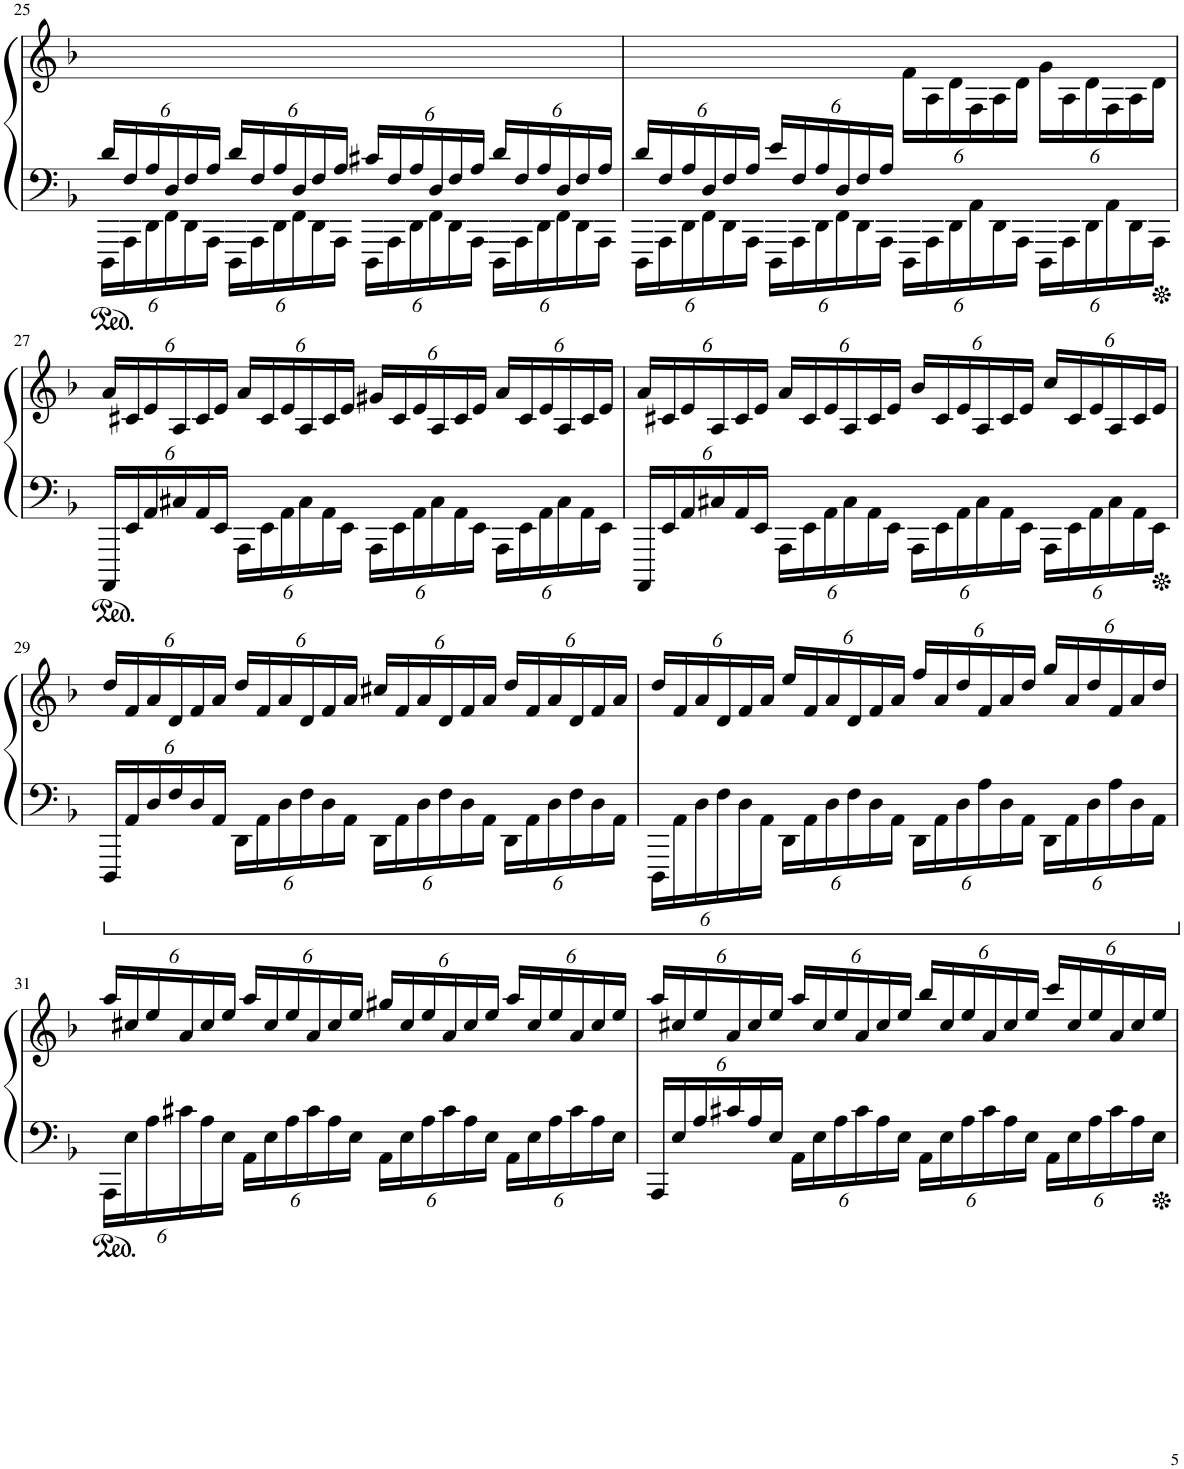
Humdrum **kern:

**kern	**kern
*part1	*part1
*staff2	*staff1
*I"Piano	*
*I'Pno.	*
!!LO:PB:g=z
*clefF4	*clefG2
*k[b-]	*k[b-]
*M4/4	*M4/4
*Xbrackettup	*
=25	=25
*^	*
24d/LL	24DDD\LL	1ryy
24F/	24AAA\	.
24A/	24DD\	.
24D/	24FF\	.
24F/	24DD\	.
24A/JJ	24AAA\JJ	.
24d/LL	24DDD\LL	.
24F/	24AAA\	.
24A/	24DD\	.
24D/	24FF\	.
24F/	24DD\	.
24A/JJ	24AAA\JJ	.
24c#X/LL	24DDD\LL	.
24F/	24AAA\	.
24A/	24DD\	.
24D/	24FF\	.
24F/	24DD\	.
24A/JJ	24AAA\JJ	.
24d/LL	24DDD\LL	.
24F/	24AAA\	.
24A/	24DD\	.
24D/	24FF\	.
24F/	24DD\	.
24A/JJ	24AAA\JJ	.
=26	=26	=26
24d/LL	24DDD\LL	2ryy
24F/	24AAA\	.
24A/	24DD\	.
24D/	24FF\	.
24F/	24DD\	.
24A/JJ	24AAA\JJ	.
24e/LL	24DDD\LL	.
24F/	24AAA\	.
24A/	24DD\	.
24D/	24FF\	.
24F/	24DD\	.
24A/JJ	24AAA\JJ	.
*	*	*Xbrackettup
2ryy	24DDD\LL	24f\LL
.	24AAA\	24A\
.	24DD\	24d\
.	24AA\	24F\
.	24DD\	24A\
.	24AAA\JJ	24d\JJ
.	24DDD\LL	24g\LL
.	24AAA\	24A\
.	24DD\	24d\
.	24AA\	24F\
.	24DD\	24A\
.	24AAA\JJ	24d\JJ
*v	*v	*
!!LO:LB:g=z
=27	=27
24AAAA/LL	24a/LL
24EE/	24c#X/
24AA/	24e/
24C#X/	24A/
24AA/	24c#/
24EE/JJ	24e/JJ
24AAA\LL	24a/LL
24EE\	24c#/
24AA\	24e/
24C#\	24A/
24AA\	24c#/
24EE\JJ	24e/JJ
24AAA\LL	24g#X/LL
24EE\	24c#/
24AA\	24e/
24C#\	24A/
24AA\	24c#/
24EE\JJ	24e/JJ
24AAA\LL	24a/LL
24EE\	24c#/
24AA\	24e/
24C#\	24A/
24AA\	24c#/
24EE\JJ	24e/JJ
=28	=28
24AAAA/LL	24a/LL
24EE/	24c#X/
24AA/	24e/
24C#X/	24A/
24AA/	24c#/
24EE/JJ	24e/JJ
24AAA\LL	24a/LL
24EE\	24c#/
24AA\	24e/
24C#\	24A/
24AA\	24c#/
24EE\JJ	24e/JJ
24AAA\LL	24b-/LL
24EE\	24c#/
24AA\	24e/
24C#\	24A/
24AA\	24c#/
24EE\JJ	24e/JJ
24AAA\LL	24cc/LL
24EE\	24c#/
24AA\	24e/
24C#\	24A/
24AA\	24c#/
24EE\JJ	24e/JJ
!!LO:LB:g=z
=29	=29
24DDD/LL	24dd/LL
24AA/	24f/
24D/	24a/
24F/	24d/
24D/	24f/
24AA/JJ	24a/JJ
24DD\LL	24dd/LL
24AA\	24f/
24D\	24a/
24F\	24d/
24D\	24f/
24AA\JJ	24a/JJ
24DD\LL	24cc#X/LL
24AA\	24f/
24D\	24a/
24F\	24d/
24D\	24f/
24AA\JJ	24a/JJ
24DD\LL	24dd/LL
24AA\	24f/
24D\	24a/
24F\	24d/
24D\	24f/
24AA\JJ	24a/JJ
=30	=30
24DDD\LL	24dd/LL
24AA\	24f/
24D\	24a/
24F\	24d/
24D\	24f/
24AA\JJ	24a/JJ
24DD\LL	24ee/LL
24AA\	24f/
24D\	24a/
24F\	24d/
24D\	24f/
24AA\JJ	24a/JJ
24DD\LL	24ff/LL
24AA\	24a/
24D\	24dd/
24A\	24f/
24D\	24a/
24AA\JJ	24dd/JJ
24DD\LL	24gg/LL
24AA\	24a/
24D\	24dd/
24A\	24f/
24D\	24a/
24AA\JJ	24dd/JJ
!!LO:LB:g=z
=31	=31
24AAA\LL	24aa/LL
24E\	24cc#X/
24A\	24ee/
24c#X\	24a/
24A\	24cc#/
24E\JJ	24ee/JJ
24AA\LL	24aa/LL
24E\	24cc#/
24A\	24ee/
24c#\	24a/
24A\	24cc#/
24E\JJ	24ee/JJ
24AA\LL	24gg#X/LL
24E\	24cc#/
24A\	24ee/
24c#\	24a/
24A\	24cc#/
24E\JJ	24ee/JJ
24AA\LL	24aa/LL
24E\	24cc#/
24A\	24ee/
24c#\	24a/
24A\	24cc#/
24E\JJ	24ee/JJ
=32	=32
24AAA/LL	24aa/LL
24E/	24cc#X/
24A/	24ee/
24c#X/	24a/
24A/	24cc#/
24E/JJ	24ee/JJ
24AA\LL	24aa/LL
24E\	24cc#/
24A\	24ee/
24c#\	24a/
24A\	24cc#/
24E\JJ	24ee/JJ
24AA\LL	24bb-/LL
24E\	24cc#/
24A\	24ee/
24c#\	24a/
24A\	24cc#/
24E\JJ	24ee/JJ
24AA\LL	24ccc/LL
24E\	24cc#/
24A\	24ee/
24c#\	24a/
24A\	24cc#/
24E\JJ	24ee/JJ
=	=
*-	*-
